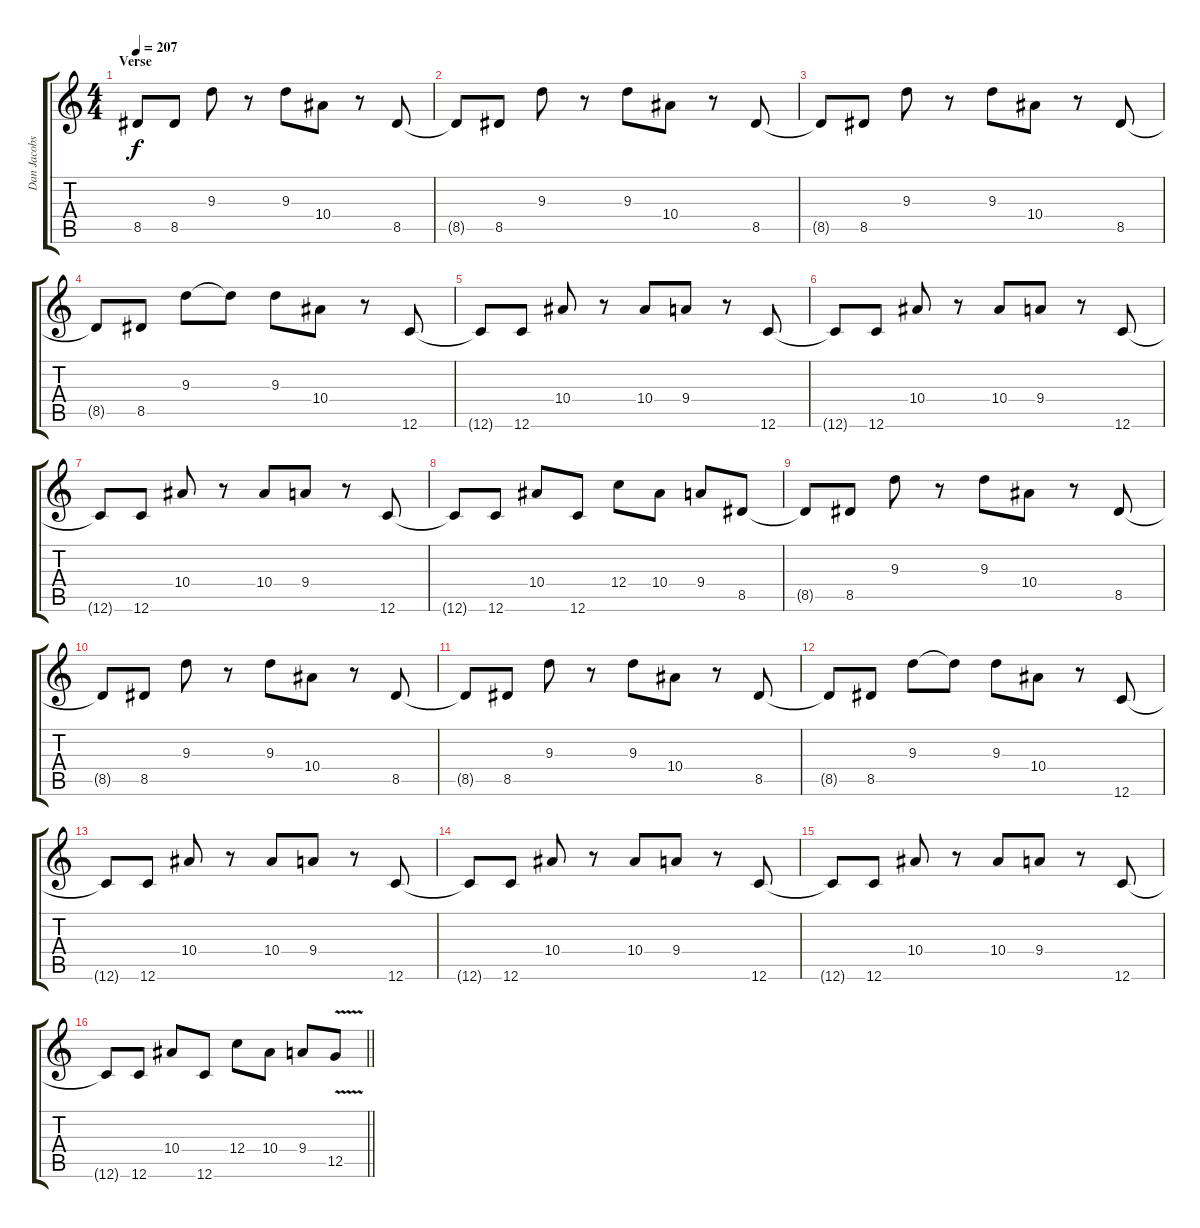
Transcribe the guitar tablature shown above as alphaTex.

\track ("Dan Jacobs" "Dan Jacobs") {instrument distortionguitar}
\staff {score tabs}
\tuning (D4 A3 F3 C3 G2 C2) {hide}
\ts (4 4)
\section ("" "Verse")
\tempo 207
\clef g2
\ks c
8.5{t}.8{dy f} 8.5.8 9.3.8 r.8 9.3.8 10.4.8 r.8 8.5.8 |
8.5{t}.8 8.5.8 9.3.8 r.8 9.3.8 10.4.8 r.8 8.5.8 |
8.5{t}.8 8.5.8 9.3.8 r.8 9.3.8 10.4.8 r.8 8.5.8 |
8.5{t}.8 8.5.8 9.3.8 9.3{t}.8 9.3.8 10.4.8 r.8 12.6.8 |
12.6{t}.8 12.6.8 10.4.8 r.8 10.4.8 9.4.8 r.8 12.6.8 |
12.6{t}.8 12.6.8 10.4.8 r.8 10.4.8 9.4.8 r.8 12.6.8 |
12.6{t}.8 12.6.8 10.4.8 r.8 10.4.8 9.4.8 r.8 12.6.8 |
12.6{t}.8 12.6.8 10.4.8 12.6.8 12.4.8 10.4.8 9.4.8 8.5.8 |
8.5{t}.8 8.5.8 9.3.8 r.8 9.3.8 10.4.8 r.8 8.5.8 |
8.5{t}.8 8.5.8 9.3.8 r.8 9.3.8 10.4.8 r.8 8.5.8 |
8.5{t}.8 8.5.8 9.3.8 r.8 9.3.8 10.4.8 r.8 8.5.8 |
8.5{t}.8 8.5.8 9.3.8 9.3{t}.8 9.3.8 10.4.8 r.8 12.6.8 |
12.6{t}.8 12.6.8 10.4.8 r.8 10.4.8 9.4.8 r.8 12.6.8 |
12.6{t}.8 12.6.8 10.4.8 r.8 10.4.8 9.4.8 r.8 12.6.8 |
12.6{t}.8 12.6.8 10.4.8 r.8 10.4.8 9.4.8 r.8 12.6.8 |
\barLineRight lightlight
12.6{t}.8 12.6.8 10.4.8 12.6.8 12.4.8 10.4.8 9.4.8 12.5{v}.8
